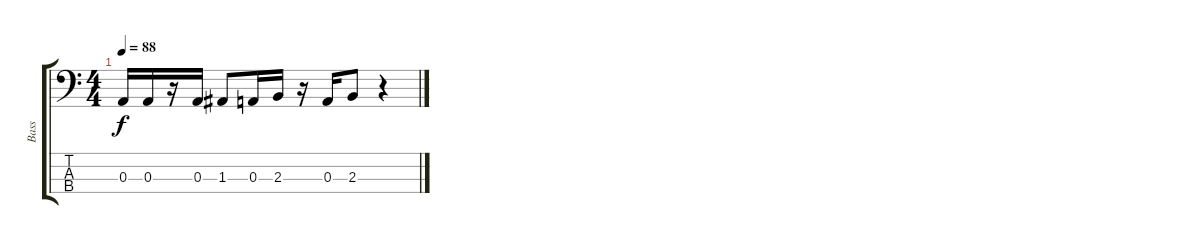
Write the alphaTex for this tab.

\track ("Bass" "Bass") {instrument electricbasspick}
\staff {score tabs}
\tuning (G2 D2 A1 E1) {hide}
\ts (4 4)
\tempo 88
\clef f4
\ks c
0.3.16{dy f} 0.3.16 r.16 0.3.16 1.3.8 0.3.16 2.3.16 r.16 0.3.16 2.3.8 r.4
